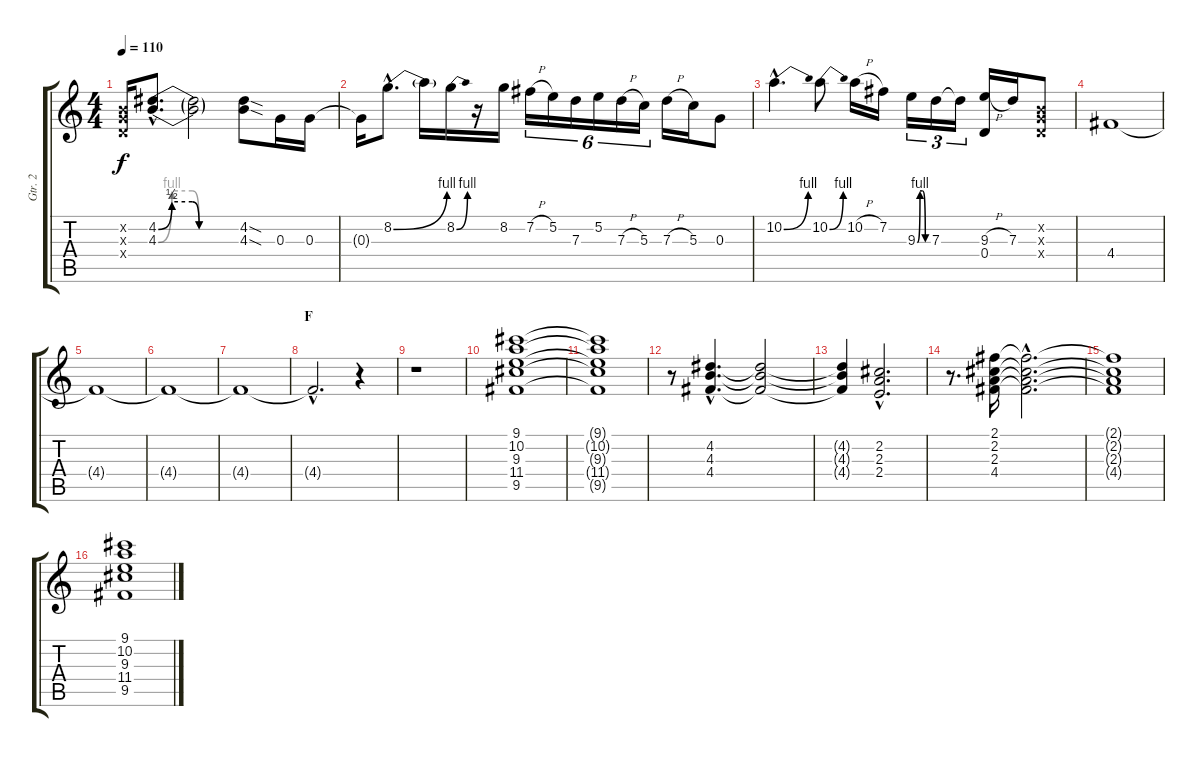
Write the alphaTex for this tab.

\track ("Gtr. 2" "Gtr. 2") {instrument electricguitarclean}
\staff {score tabs}
\tuning (E4 B3 G3 D3 A2 E2) {hide}
\ts (4 4)
\tempo 110
\clef g2
\ks c
(0.2{x} 0.3{x} 0.4{x}).16{dy f} (4.2{be (custom 0 0 10 2 25 2 30 0 60 0) hac} 4.3{be (custom 0 0 10 4 25 4 30 0 60 0) hac}).8{d} (4.2{t} 4.3{t}).2 (4.2{sod} 4.3{sod}).8 0.3.16 0.3.16 |
0.3{t}.16 8.2{be (bend 0 0 60 4) hac}.8{d} 8.2{t}.16 8.2{be (bend 0 0 60 4)}.16 r.16 8.2.16 7.2{h}.16{tu (6 4)} 5.2.16{tu (6 4)} 7.3.16{tu (6 4)} 5.2.16{tu (6 4)} 7.3{h}.16{tu (6 4)} 5.3.16{tu (6 4)} 7.3{h}.16 5.3.16 0.3.8 |
10.2{be (bend 0 0 60 4) hac}.4{d} 10.2{be (bend 0 0 60 4)}.8 10.2{h}.16 7.2.16 9.3{be (custom 0 0 15 4 30 4 45 0 60 0)}.16{tu (3 2)} 7.3.16{tu (3 2)} 7.3{t}.16{tu (3 2)} (9.3{h} 0.4).16 7.3.16 (0.2{x} 0.3{x} 0.4{x}).8 |
4.4.1 |
4.4{t}.1 |
4.4{t}.1 |
4.4{t}.1 |
\section ("" "F")
4.4{hac t}.2{d} r.4 |
r.1 |
(9.1 10.2 9.3 11.4 9.5).1{volume 11} |
(9.1{t} 10.2{t} 9.3{t} 11.4{t} 9.5{t}).1 |
r.8 (4.2{hac} 4.3{hac} 4.4{hac}).4{d} (4.2{t} 4.3{t} 4.4{t}).2 |
(4.2{t} 4.3{t} 4.4{t}).4 (2.2{hac} 2.3{hac} 2.4{hac}).2{d} |
r.8{d} (2.1 2.2 2.3 4.4).16 (2.1{hac t} 2.2{hac t} 2.3{hac t} 4.4{hac t}).2{d} |
(2.1{t} 2.2{t} 2.3{t} 4.4{t}).1 |
(9.1 10.2 9.3 11.4 9.5).1
